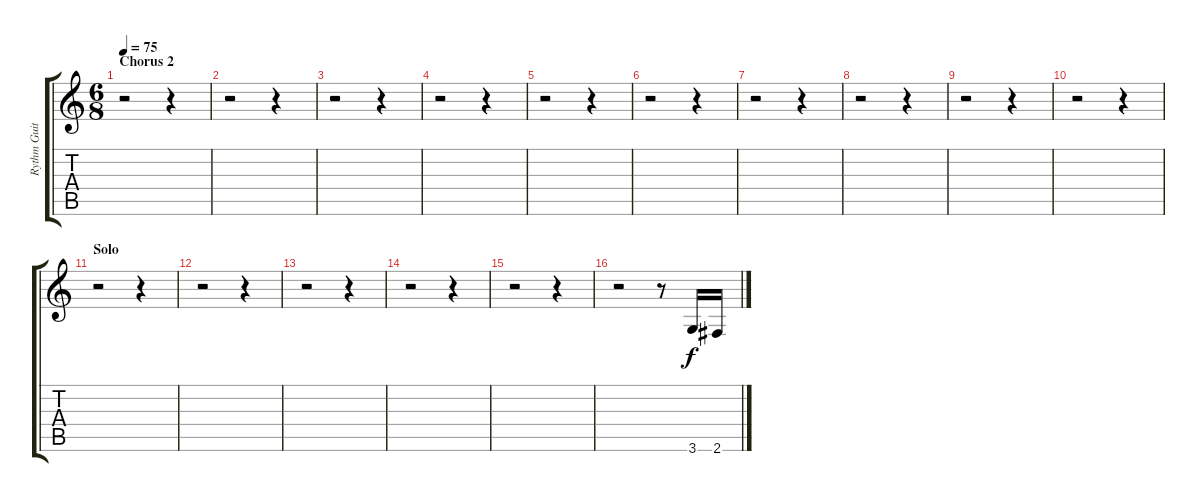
\track ("Rythm Guitar" "Rythm Guit") {instrument distortionguitar}
\staff {score tabs}
\tuning (E4 B3 G3 D3 A2 E2) {hide}
\ts (6 8)
\section ("" "Chorus 2")
\tempo 75
\clef g2
\ks c
r.2{dy f} r.4 |
r.2 r.4 |
r.2 r.4 |
r.2 r.4 |
r.2 r.4 |
r.2 r.4 |
r.2 r.4 |
r.2 r.4 |
r.2 r.4 |
r.2 r.4 |
\section ("" "Solo")
r.2{volume 13} r.4 |
r.2 r.4 |
r.2 r.4 |
r.2 r.4 |
r.2 r.4 |
r.2 r.8 3.6.16 2.6.16
